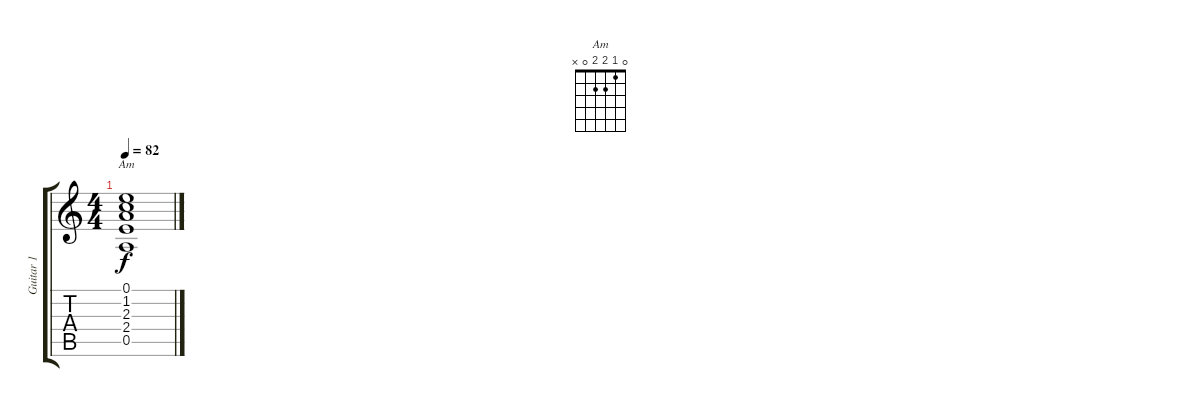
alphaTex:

\track ("Guitar 1" "Guitar 1") {instrument electricguitarjazz}
\staff {score tabs}
\tuning (E4 B3 G3 D3 A2 E2) {hide}
\chord ("Am" 0 1 2 2 0 x)
\ts (4 4)
\tempo 82
\clef g2
\ks c
(0.1 1.2 2.3 2.4 0.5).1{ch "Am" dy f}
